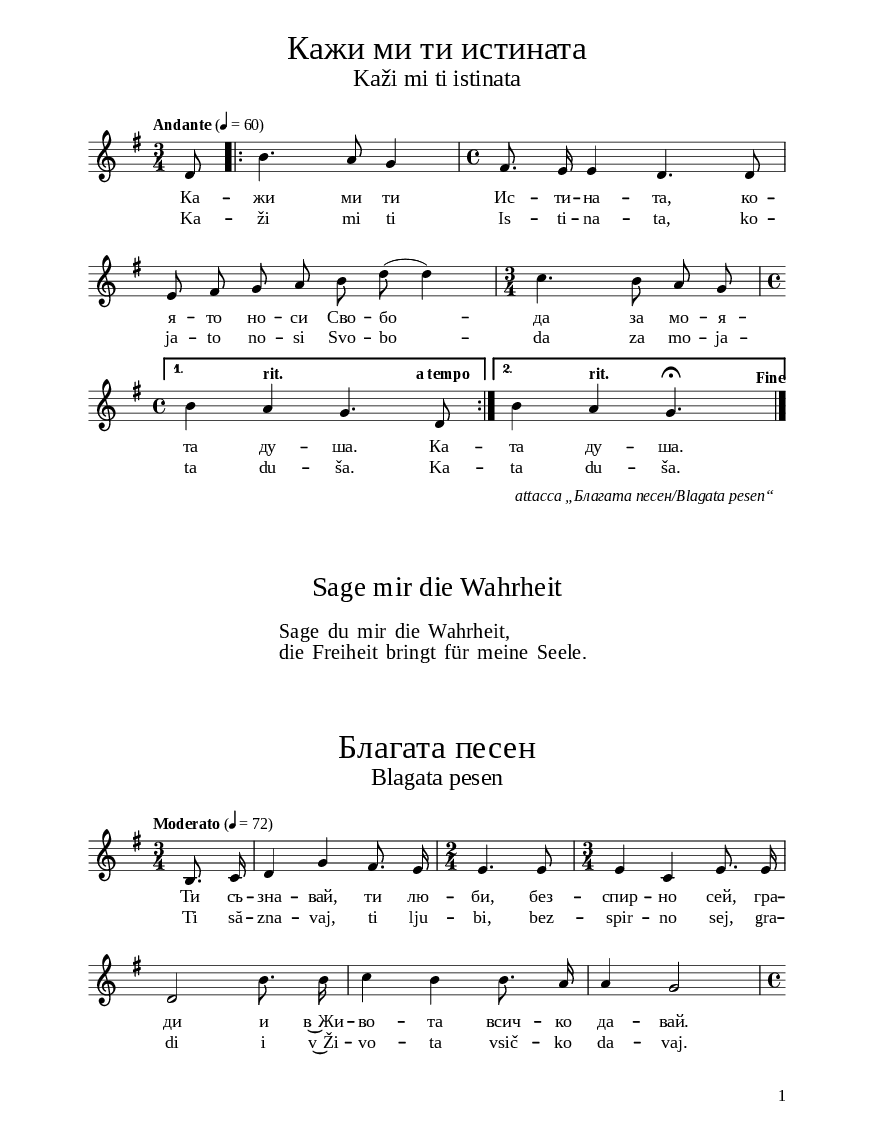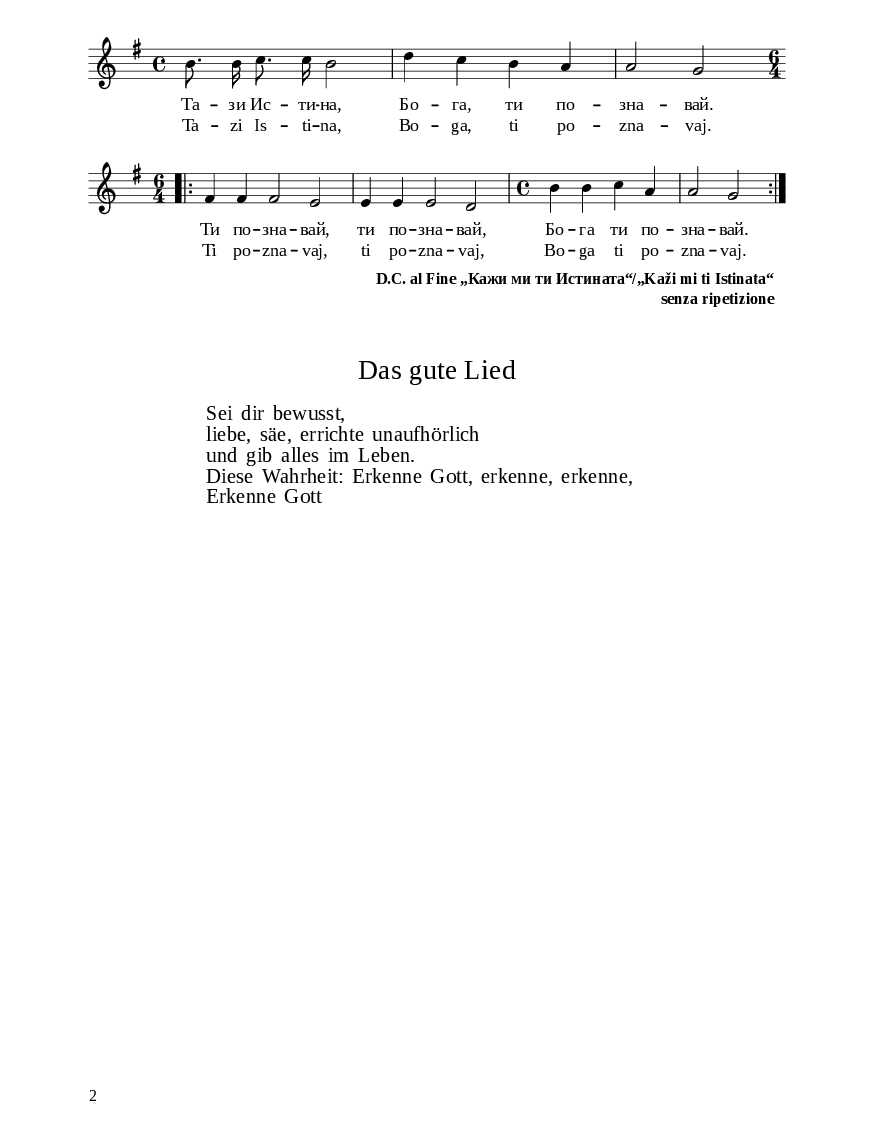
\version "2.24.1"

% include paper part and global functions
\include "include/globals.ily"

\bookpart {
  \label #'ref086_1
  \tocItem \markup "Кажи ми ти истината – Kaži mi ti istinata"
  \include "include/bookpart-paper.ily"
  \score {
    \include "include/score-layout.ily"

    \new Voice \absolute {
      \clef treble
      \key g \major
      \time 3/4
      \tempoFunc "Andante" 4 "60"

      \partial 8
      \autoBeamOff

      d'8 | \repeat volta 2 {
        b'4. a'8 g'4 | \time 4/4  fis'8. e'16 e'4 d'4. d'8 | \break

        e'8 fis' g' a' b' d'' ( d''4 ) | \time 3/4  c''4. b'8 a' g' | \break
      }

      \alternative {
        { \time 4/4  b'4\tempo "rit.                                  a tempo"  a' g'4. d'8 }
        {
          b'4\tempo "rit." a'4
          \override Staff.BarLine.stencil = ##f %hide bar line
          g'4.^\markup \bold{"                       Fine"}\fermata
          \revert Staff.BarLine.stencil
          \bar "|."
        }
      }
    }

    \addlyrics {
      Ка -- жи ми
      ти Ис -- ти -- на -- та, ко -- я -- то но -- си
      Сво -- бо -- да за мо -- я -- та ду -- ша. Ка --
      та ду -- ша.
    }
    \addlyrics {
      Ka -- ži mi
      ti Is -- ti -- na -- ta, ko -- ja -- to no -- si
      Svo -- bo -- da za mo -- ja -- ta du -- ša. Ka --
      ta du -- ša.
    }

    \header {
      title = \titleFunc "Кажи ми ти истината" "Kaži mi ti istinata"
    }

    \midi{}

  } % score
  
  \markup \italic \dc-one-nobold "attacca „Благата песен/Blagata pesen“"
   \markup \empty-two

  % include foreign translation(s) of the song
  \version "2.22.1"

\markup \fill-line { \fontsize #deTitleFontSize "Sage mir die Wahrheit" }
\markup \null
\markup \null
\markup \fontsize #deCoupletFontSize {
  \hspace #17
  \override #`(baseline-skip . ,deCoupletBaselineSkip)

  \column {
        \line { " "Sage du mir die Wahrheit,}
        \line { " "die Freiheit bringt für meine Seele. }
    }
}


  \markup \empty-three

   \label #'ref086_2
  \tocItem \markup "Благата песен – Blagata pesen"

   \include "include/bookpart-paper.ily"
  \score {
    \include "include/score-layout.ily"

    \new Voice \absolute {
      \clef treble
      \key g \major
      \time 3/4
      \tempoFunc "Moderato" 4 "72"

      \partial 4
      \autoBeamOff
      b8. c'16 | d'4 g' fis'8. e'16 | \time 2/4  e'4. e'8 | \time 3/4  e'4 c' e'8. e'16 \break |

      d'2 b'8. b'16 | c''4 b' b'8. a'16 | a'4 g'2 \break |

      \time 4/4  b'8. b'16 c''8. c''16 b'2 | d''4 c'' b' a' | a'2 g' \break |

      \bar ".|:" \time 6/4  fis'4 fis' fis'2 e' | e'4 e' e'2 d' |  \time 4/4  b'4 b' c'' a' | a'2 g' \bar ":|."
    }

    \addlyrics {
      Ти съ -- зна -- вай, ти лю -- би,
      без -- спир -- но сей, гра -- ди и в~Жи -- во --
      та всич -- ко да -- вай. Та -- зи Ис -- ти --
      на, Бо -- га, ти по -- зна -- вай. Ти по -- зна
      -- вай, ти по -- зна -- вай, Бо -- га ти по --
      зна -- вай.
    }

      \addlyrics {
      Ti să -- zna -- vaj, ti lju -- bi,
      bez -- spir -- no sej, gra -- di i v~Ži -- vo --
      ta vsič -- ko da -- vaj. Ta -- zi Is -- ti --
      na, Bo -- ga, ti po -- zna -- vaj. Ti po -- zna
      -- vaj, ti po -- zna -- vaj, Bo -- ga ti po --
      zna -- vaj.
    }

    \header {
      title = \titleFunc "Благата песен" "Blagata pesen"
    }

    \midi{}

  } % score
  
  \markup \dc-two "D.C. al Fine „Кажи ми ти Истината“/„Kaži mi ti Istinata“" "senza ripetizione"
  
   \markup \empty-two


  % include foreign translation(s) of the song
  \version "2.20.0"

\markup \fill-line { \fontsize #deTitleFontSize "Das gute Lied" }
\markup \null
\markup \null
\markup \fontsize #deCoupletFontSize {
  \hspace #10
  \override #`(baseline-skip . ,deCoupletBaselineSkip)

  \column {
    \line { " "Sei dir bewusst, }
    \line { " "liebe, säe, errichte unaufhörlich }
    \line { " "und gib alles im Leben.}
    \line { " " Diese Wahrheit: Erkenne Gott, erkenne, erkenne,}
    \line { " "Erkenne Gott}
  }
}


} % bookpart
